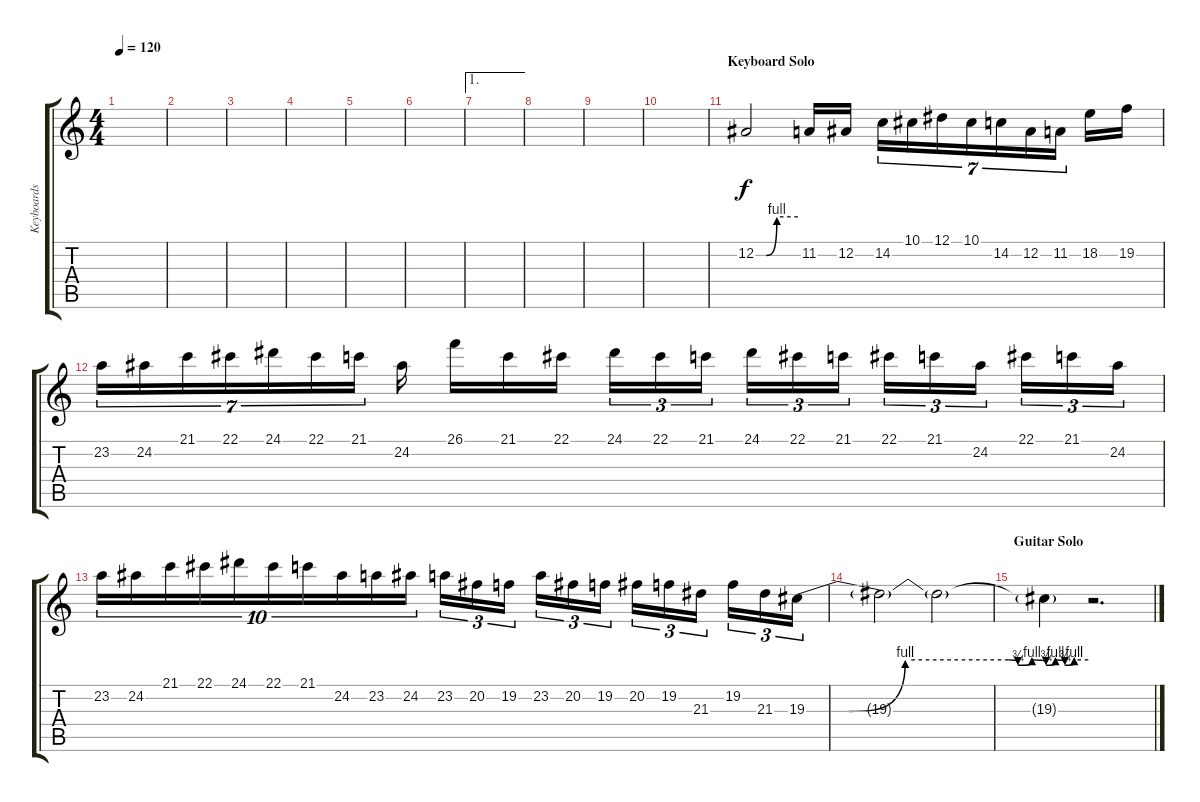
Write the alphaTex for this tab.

\track ("Keyboards" "Keyboards") {instrument lead2sawtooth}
\staff {score tabs}
\tuning (Eb4 Bb3 Gb3 Db3 Ab2 Eb2) {hide}
\ts (4 4)
\tempo 120
\clef g2
\ks c
|
\section ("" "")
|
|
|
|
|
\ae 1
\section ("" "")
|
|
|
|
\section ("" "Keyboard Solo")
12.2{be (custom 0 0 15 0 30 4 60 4)}.2 11.2.16 12.2.16 14.2.16{tu (7 4)} 10.1.16{tu (7 4)} 12.1.16{tu (7 4)} 10.1.16{tu (7 4)} 14.2.16{tu (7 4)} 12.2.16{tu (7 4)} 11.2.16{tu (7 4)} 18.2.16 19.2.16 |
23.2.16{tu (7 4)} 24.2.16{tu (7 4)} 21.1.16{tu (7 4)} 22.1.16{tu (7 4)} 24.1.16{tu (7 4)} 22.1.16{tu (7 4)} 21.1.16{tu (7 4)} 24.2.16 26.1.16 21.1.16 22.1.16 24.1.16{tu (3 2)} 22.1.16{tu (3 2)} 21.1.16{tu (3 2)} 24.1.16{tu (3 2)} 22.1.16{tu (3 2)} 21.1.16{tu (3 2)} 22.1.16{tu (3 2)} 21.1.16{tu (3 2)} 24.2.16{tu (3 2)} 22.1.16{tu (3 2)} 21.1.16{tu (3 2)} 24.2.16{tu (3 2)} |
23.2.16{tu (10 8)} 24.2.16{tu (10 8)} 21.1.16{tu (10 8)} 22.1.16{tu (10 8)} 24.1.16{tu (10 8)} 22.1.16{tu (10 8)} 21.1.16{tu (10 8)} 24.2.16{tu (10 8)} 23.2.16{tu (10 8)} 24.2.16{tu (10 8)} 23.2.16{tu (3 2)} 20.2.16{tu (3 2)} 19.2.16{tu (3 2)} 23.2.16{tu (3 2)} 20.2.16{tu (3 2)} 19.2.16{tu (3 2)} 20.2.16{tu (3 2)} 19.2.16{tu (3 2)} 21.3.16{tu (3 2)} 19.2.16{tu (3 2)} 21.3.16{tu (3 2)} 19.3{be (custom 0 0 9 0 21 4 43 4 45 3 48 4 51 3 53 4 55 3 57 4 60 4)}.16{tu (3 2)} |
19.3{t}.2 19.3{t}.2 |
\section ("" "Guitar Solo")
19.3{t}.4 r.2{d}
